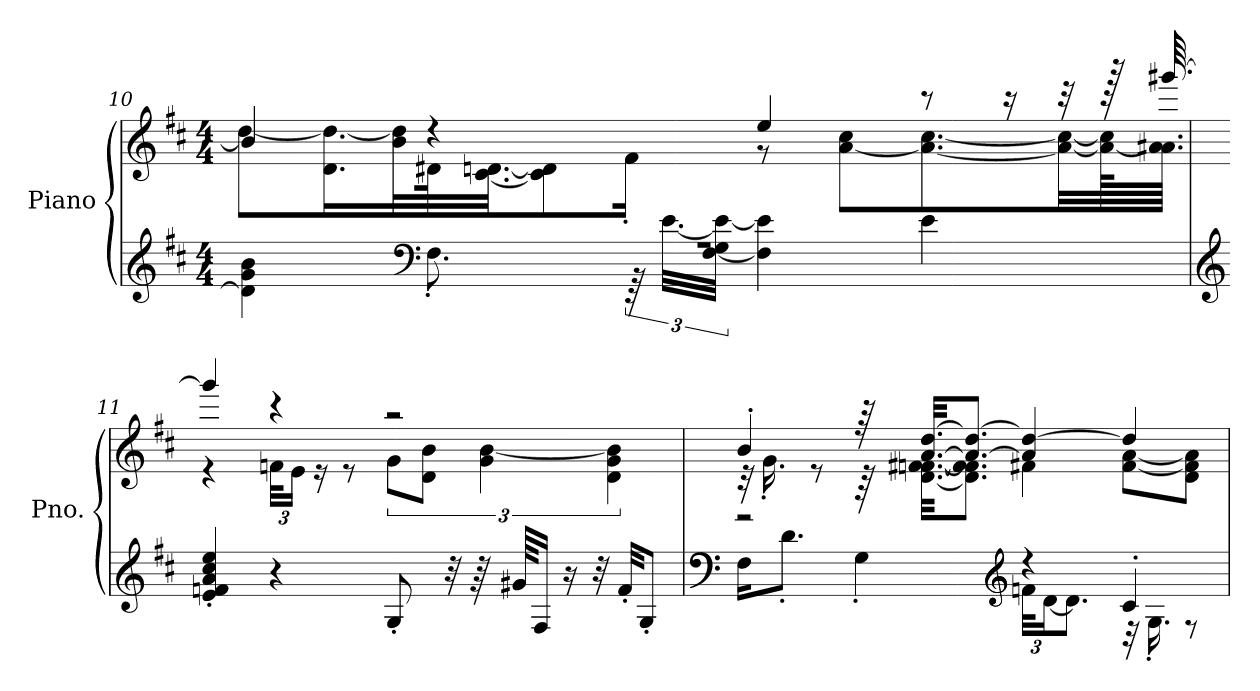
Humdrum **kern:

**kern	**kern
*part1	*part1
*staff2	*staff1
*I"Piano	*
*I'Pno.	*
!!LO:LB:g=z
*clefG2	*clefG2
*k[f#c#]	*k[f#c#]
*M4/4	*M4/4
=10	=10
*^	*^
1r	4d\] 4g\ 4b\	4b/]	[8dd\L
.	.	.	16.d\ 16.dd\_L
.	.	.	32b\ 32dd\]L
*clefF4	*	*	*
.	8.F#'\	4r	64d#X\K
.	.	.	[32.c#\ [32.dn\JJ
.	.	.	8c#\] 8d\]
.	96r	.	16f#'\Jk
.	[48.e\LLL	.	.
.	[48F#\ 48G\ 48e\_JJJ	.	.
.	4F#\] 4e\]	4ee/	8r
.	.	.	[8a\ 8cc#\L
.	4e\	8r	8.a\_ [8.cc#\
.	.	16r	.
.	.	32r	32a\_ 32cc#\_LL
.	.	128r	128a\_ 128cc#\]KL
.	.	[64.ggg#X/	64.a\] 64.a#X\JJJJ
*v	*v	*	*
!!LO:PB:g=z	!!
=11	=11	=11
*clefG2	*	*
4e/' 4fn/' 4a/' 4cc#/' 4ee/'	4ggg#/]	4r
*	*	*Xbrackettup
4r	4r	48fn\KLL
.	.	24e\JJ
.	.	16r
.	.	8r
*	*	*brackettup
8G'/	2r	12g\L
.	.	12d\ 12b\J
32r	.	.
64r	.	.
.	.	6g\ [6b\
64g#X/KKLL	.	.
16F#/JJ	.	.
16r	.	.
32r	.	.
.	.	6d\ 6g\ 6b\]
32f'/KKL	.	.
8G'/J	.	.
=12	=12	=12
*clefF4	*	*
*^	*	*
2r	16F#\KL	4b'/	32r
.	.	.	16.g'\
.	8.d'\J	.	.
.	.	.	8r
.	4G'\	64r	64r
.	.	[32.a/ [32.dd/KKL	[32.d\ [32.fn\ [32.f#X\KKL
.	.	8.a/_ 8.dd/_J	8.d\] 8.f\] 8.f#\]J
*clefG2	*	*	*
*	*Xbrackettup	*	*
4r	48fn\KLL	4a/] 4dd/_	4f#X\
.	[24d\J	.	.
.	8.d\J]	.	.
4c#'/	32r	4dd/]	[8f#\ [8a\L
.	16.G'\	.	.
.	8r	.	8d\ 8f#\] 8a\]J
*v	*v	*	*
*	*v	*v
=	=
*-	*-
